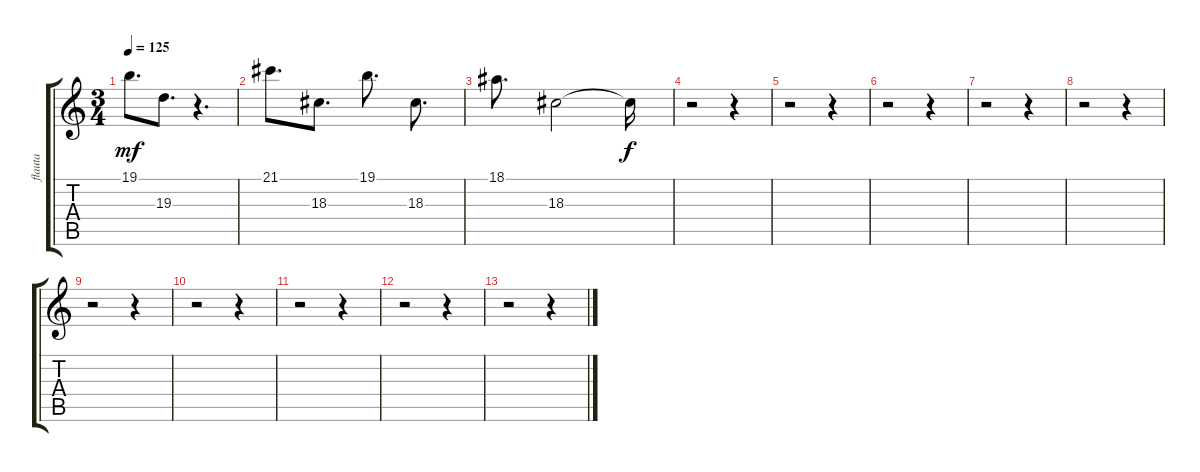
\track ("flauta" "flauta") {instrument flute}
\staff {score tabs}
\tuning (E4 B3 G3 D3 A2 E2) {hide}
\ts (3 4)
\tempo 125
\clef g2
\ks c
19.1.8{d dy mf} 19.3.8{d} r.4{d} |
21.1.8{d} 18.3.8{d} 19.1.8{d} 18.3.8{d} |
18.1.8{d} 18.3.2 18.3{t}.16{dy f} |
r.2 r.4 |
r.2 r.4 |
r.2 r.4 |
r.2 r.4 |
r.2 r.4 |
r.2 r.4 |
r.2 r.4 |
r.2 r.4 |
r.2 r.4 |
r.2 r.4
